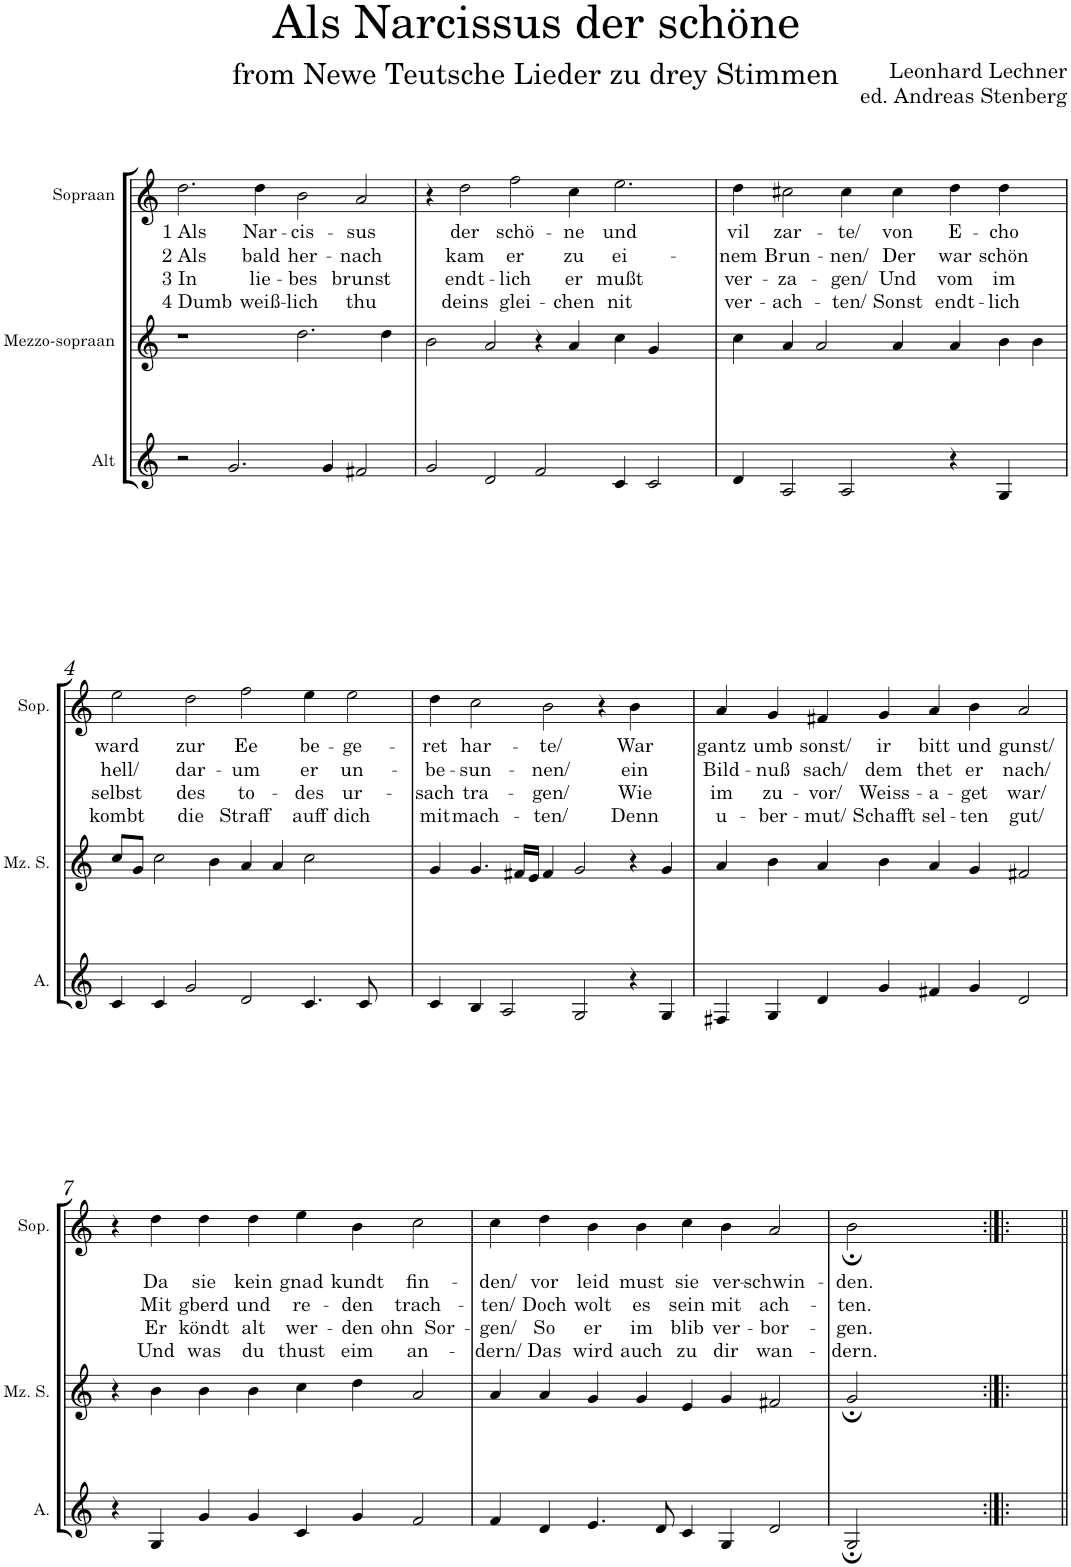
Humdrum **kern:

**kern	**kern	**kern	**text	**text	**text	**text
*part3	*part2	*part1	*part1	*part1	*part1	*part1
*staff3	*staff2	*staff1	*staff1	*staff1	*staff1	*staff1
*I"Alt	*I"Mezzo-sopraan	*I"Sopraan	*	*	*	*
*I'A.	*I'Mz. S.	*I'Sop.	*	*	*	*
*clefG2	*clefG2	*clefG2	*	*	*	*
*k[]	*k[]	*k[]	*	*	*	*
*M4/2	*M4/2	*M4/2	*	*	*	*
=1	=1	=1	=1	=1	=1	=1
!	!	!	!LO:LY:b	!LO:LY:b	!LO:LY:b	!LO:LY:b
2r	1r	2.dd\	1 Als	2 Als	3 In	4 Dumb
2.g/	.	.	.	.	.	.
!	!	!	!LO:LY:b	!LO:LY:b	!LO:LY:b	!LO:LY:b
.	.	4dd\	Nar-	bald	lie-	weiß-
!	!	!	!LO:LY:b	!LO:LY:b	!LO:LY:b	!LO:LY:b
.	2.dd\	2b\	-cis-	her-	-bes	-lich
4g/	.	.	.	.	.	.
!	!	!	!LO:LY:b	!LO:LY:b	!LO:LY:b	!LO:LY:b
2f#X/	.	2a/	-sus	-nach	brunst	thu
.	4dd\	.	.	.	.	.
=2	=2	=2	=2	=2	=2	=2
2g/	2b\	4r	.	.	.	.
!	!	!	!LO:LY:b	!LO:LY:b	!LO:LY:b	!LO:LY:b
.	.	2dd\	der	kam	endt-	deins
2d/	2a/	.	.	.	.	.
!	!	!	!LO:LY:b	!LO:LY:b	!LO:LY:b	!LO:LY:b
.	.	2ff\	schö-	er	-lich	glei-
2f/	4r	.	.	.	.	.
!	!	!	!LO:LY:b	!LO:LY:b	!LO:LY:b	!LO:LY:b
.	4a/	4cc\	-ne	zu	er	-chen
!	!	!	!LO:LY:b	!LO:LY:b	!LO:LY:b	!LO:LY:b
4c/	4cc\	[2ee\	und	ei-	mußt	nit
[4c/	4g/	.	.	.	.	.
4ryy	4ryy	4ryy	.	.	.	.
=3	=3	=3	=3	=3	=3	=3
!	!	!	!LO:LY:b	!LO:LY:b	!LO:LY:b	!LO:LY:b
4d/	4cc\	4dd\	vil	-nem	ver-	ver-
4c/]	4a/	4ee\]	.	.	.	.
!	!	!	!LO:LY:b	!LO:LY:b	!LO:LY:b	!LO:LY:b
2A/	2a/	2cc#X\	zar-	Brun-	-za-	-ach-
!	!	!	!LO:LY:b	!LO:LY:b	!LO:LY:b	!LO:LY:b
2A/	4a/	4cc#\	-te/	-nen/	-gen/	-ten/
!	!	!	!LO:LY:b	!LO:LY:b	!LO:LY:b	!LO:LY:b
.	4a/	4cc#\	von	Der	Und	Sonst
!	!	!	!LO:LY:b	!LO:LY:b	!LO:LY:b	!LO:LY:b
4r	4b\	4dd\	E-	war	vom	endt-
!	!	!	!LO:LY:b	!LO:LY:b	!LO:LY:b	!LO:LY:b
4G/	4b\	4dd\	-cho	schön	im	-lich
4ryy	4ryy	4ryy	.	.	.	.
!!LO:LB:g=z
=4	=4	=4	=4	=4	=4	=4
!	!	!	!LO:LY:b	!LO:LY:b	!LO:LY:b	!LO:LY:b
4c/	8cc/L	2ee\	ward	hell/	selbst	kombt
.	8g/J	.	.	.	.	.
4c/	2cc\	.	.	.	.	.
!	!	!	!LO:LY:b	!LO:LY:b	!LO:LY:b	!LO:LY:b
2g/	.	2dd\	zur	dar-	des	die
.	4b\	.	.	.	.	.
!	!	!	!LO:LY:b	!LO:LY:b	!LO:LY:b	!LO:LY:b
2d/	4a/	2ff\	Ee	-um	to-	Straff
.	4a/	.	.	.	.	.
!	!	!	!LO:LY:b	!LO:LY:b	!LO:LY:b	!LO:LY:b
4.c/	2cc\	4ee\	be-	er	-des	auff
!	!	!	!LO:LY:b	!LO:LY:b	!LO:LY:b	!LO:LY:b
.	.	[4ee\	-ge-	un-	ur-	dich
8c/	.	.	.	.	.	.
4ryy	4ryy	4ryy	.	.	.	.
=5	=5	=5	=5	=5	=5	=5
!	!	!	!LO:LY:b	!LO:LY:b	!LO:LY:b	!LO:LY:b
4c/	4g/	4dd\	-ret	-be-	-sach	mit
4B/	4.g/	4ee\]	.	.	.	.
!	!	!	!LO:LY:b	!LO:LY:b	!LO:LY:b	!LO:LY:b
2A/	.	2cc\	har-	-sun-	tra-	mach-
.	16f#X/LL	.	.	.	.	.
.	16e/JJ	.	.	.	.	.
.	4f#/	.	.	.	.	.
!	!	!	!LO:LY:b	!LO:LY:b	!LO:LY:b	!LO:LY:b
2G/	2g/	2b\	-te/	-nen/	-gen/	-ten/
4r	4r	4r	.	.	.	.
!	!	!	!LO:LY:b	!LO:LY:b	!LO:LY:b	!LO:LY:b
4G/	4g/	4b\	War	ein	Wie	Denn
4ryy	4ryy	4ryy	.	.	.	.
=6	=6	=6	=6	=6	=6	=6
!	!	!	!LO:LY:b	!LO:LY:b	!LO:LY:b	!LO:LY:b
4F#X/	4a/	4a/	gantz	Bild-	im	u-
!	!	!	!LO:LY:b	!LO:LY:b	!LO:LY:b	!LO:LY:b
4G/	4b\	4g/	umb	-nuß	zu-	-ber-
!	!	!	!LO:LY:b	!LO:LY:b	!LO:LY:b	!LO:LY:b
4d/	4a/	4f#X/	sonst/	sach/	-vor/	-mut/
!	!	!	!LO:LY:b	!LO:LY:b	!LO:LY:b	!LO:LY:b
4g/	4b\	4g/	ir	dem	Weiss-	Schafft
!	!	!	!LO:LY:b	!LO:LY:b	!LO:LY:b	!LO:LY:b
4f#X/	4a/	4a/	bitt	thet	-a-	sel-
!	!	!	!LO:LY:b	!LO:LY:b	!LO:LY:b	!LO:LY:b
4g/	4g/	4b\	und	er	-get	-ten
!	!	!	!LO:LY:b	!LO:LY:b	!LO:LY:b	!LO:LY:b
2d/	2f#X/	2a/	gunst/	nach/	war/	gut/
!!LO:LB:g=z
=7	=7	=7	=7	=7	=7	=7
4r	4r	4r	.	.	.	.
!	!	!	!LO:LY:b	!LO:LY:b	!LO:LY:b	!LO:LY:b
4G/	4b\	4dd\	Da	Mit	Er	Und
!	!	!	!LO:LY:b	!LO:LY:b	!LO:LY:b	!LO:LY:b
4g/	4b\	4dd\	sie	gberd	köndt	was
!	!	!	!LO:LY:b	!LO:LY:b	!LO:LY:b	!LO:LY:b
4g/	4b\	4dd\	kein	und	alt	du
!	!	!	!LO:LY:b	!LO:LY:b	!LO:LY:b	!LO:LY:b
4c/	4cc\	4ee\	gnad	re-	wer-	thust
!	!	!	!LO:LY:b	!LO:LY:b	!LO:LY:b	!LO:LY:b
4g/	4dd\	4b\	kundt	-den	-den	eim
!	!	!	!LO:LY:b	!LO:LY:b	!LO:LY:b	!LO:LY:b
2f/	2a/	2cc\	fin-	trach-	ohn Sor-	an-
=8	=8	=8	=8	=8	=8	=8
!	!	!	!LO:LY:b	!LO:LY:b	!LO:LY:b	!LO:LY:b
4f/	4a/	4cc\	-den/	-ten/	-gen/	-dern/
!	!	!	!LO:LY:b	!LO:LY:b	!LO:LY:b	!LO:LY:b
4d/	4a/	4dd\	vor	Doch	So	Das
!	!	!	!LO:LY:b	!LO:LY:b	!LO:LY:b	!LO:LY:b
4.e/	4g/	4b\	leid	wolt	er	wird
!	!	!	!LO:LY:b	!LO:LY:b	!LO:LY:b	!LO:LY:b
.	4g/	4b\	must	es	im	auch
8d/	.	.	.	.	.	.
!	!	!	!LO:LY:b	!LO:LY:b	!LO:LY:b	!LO:LY:b
4c/	4e/	4cc\	sie	sein	blib	zu
!	!	!	!LO:LY:b	!LO:LY:b	!LO:LY:b	!LO:LY:b
4G/	4g/	4b\	ver-	mit	ver-	dir
!	!	!	!LO:LY:b	!LO:LY:b	!LO:LY:b	!LO:LY:b
2d/	2f#X/	2a/	-schwin-	ach-	-bor-	wan-
=9	=9	=9	=9	=9	=9	=9
!	!	!	!LO:LY:b	!LO:LY:b	!LO:LY:b	!LO:LY:b
2G;/	2g;/	2b;\	-den.	-ten.	-gen.	-dern.
4ryy	4ryy	4ryy	.	.	.	.
4ryy	4ryy	4ryy	.	.	.	.
4ryy	4ryy	4ryy	.	.	.	.
4ryy	4ryy	4ryy	.	.	.	.
=||	=||	=||	=||	=||	=||	=||
*-	*-	*-	*-	*-	*-	*-
